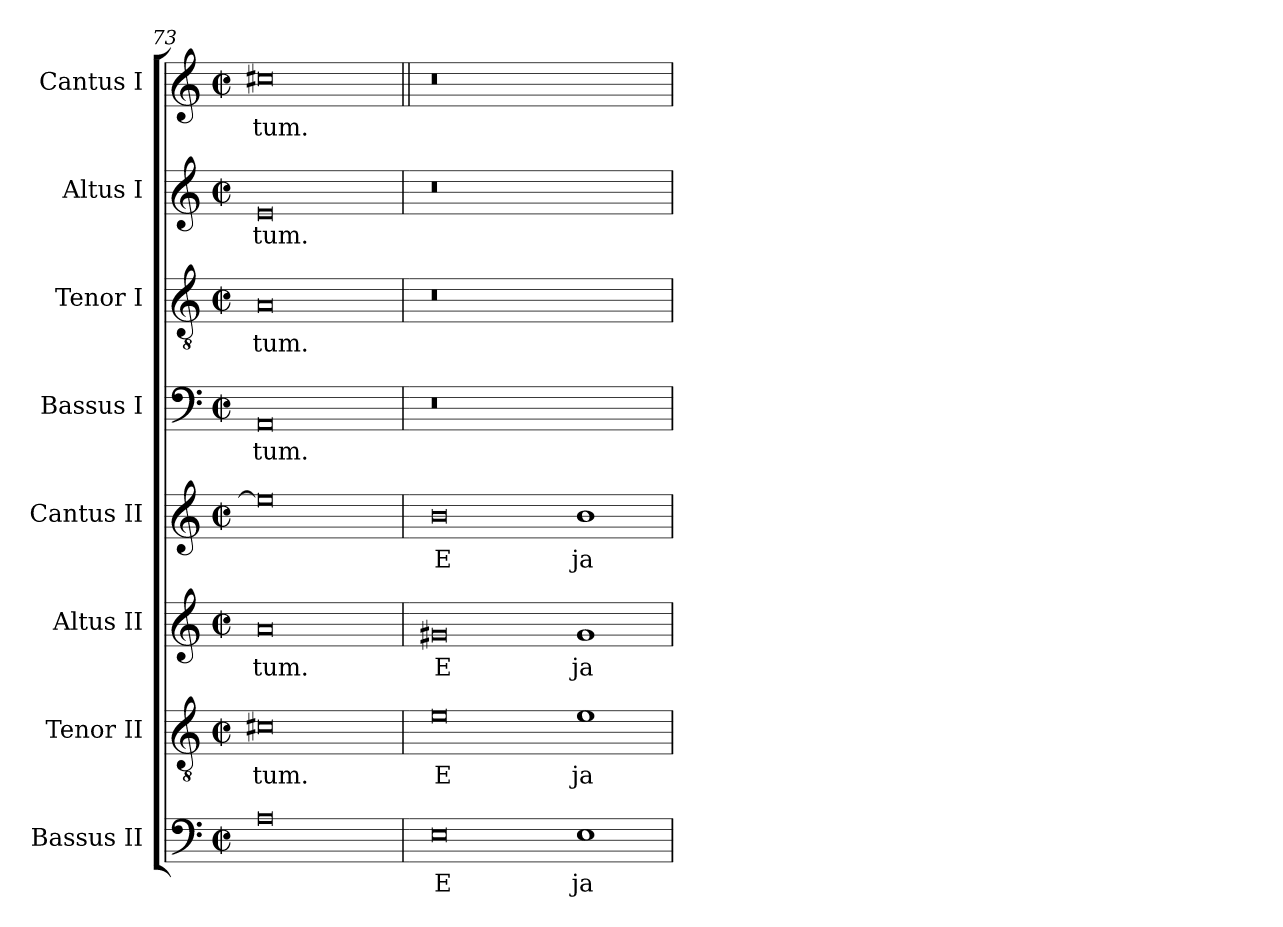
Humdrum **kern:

**kern	**text	**kern	**text	**kern	**text	**kern	**text	**kern	**text	**kern	**text	**kern	**text	**kern	**text
*part8	*part8	*part7	*part7	*part6	*part6	*part5	*part5	*part4	*part4	*part3	*part3	*part2	*part2	*part1	*part1
*staff8	*staff8	*staff7	*staff7	*staff6	*staff6	*staff5	*staff5	*staff4	*staff4	*staff3	*staff3	*staff2	*staff2	*staff1	*staff1
*I"Bassus II	*	*I"Tenor II	*	*I"Altus II	*	*I"Cantus II	*	*I"Bassus I	*	*I"Tenor I	*	*I"Altus I	*	*I"Cantus I	*
*clefF4	*	*clefGv2	*	*clefG2	*	*clefG2	*	*clefF4	*	*clefGv2	*	*clefG2	*	*clefG2	*
*k[]	*	*	*	*	*	*	*	*	*	*	*	*	*	*	*
*C:	*	*	*	*	*	*	*	*	*	*	*	*	*	*	*
*M2/2	*	*M2/2	*	*M2/2	*	*M2/2	*	*M2/2	*	*M2/2	*	*M2/2	*	*M2/2	*
*met(c|)	*	*met(c|)	*	*met(c|)	*	*met(c|)	*	*met(c|)	*	*met(c|)	*	*met(c|)	*	*met(c|)	*
=73	=73	=73	=73	=73	=73	=73	=73	=73	=73	=73	=73	=73	=73	=73	=73
!	!	!	!LO:LY:b:cj	!	!LO:LY:b:cj	!	!	!	!LO:LY:b:cj	!	!LO:LY:b:cj	!	!LO:LY:b:cj	!	!LO:LY:b:cj
0A	.	0c#X	tum.	0a	tum.	0ee]	.	0AA	tum.	0A	tum.	0e	-tum.	0cc#X	-tum.
=74	=74||	=74	=74||	=74	=74||	=74	=74||	=74	=74||	=74	=74||	=74	=74||	=74||	=74||
!	!LO:LY:b:cj	!	!LO:LY:b:cj	!	!LO:LY:b:cj	!	!LO:LY:b:cj	!	!	!	!	!	!	!	!
0E	E	0e	E	0g#X	E	0b	E	0.r	.	0.r	.	0.r	.	0.r	.
!	!LO:LY:b:cj	!	!LO:LY:b:cj	!	!LO:LY:b:cj	!	!LO:LY:b:cj	!	!	!	!	!	!	!	!
1E	ja	1e	ja	1g#	ja	1b	ja	.	.	.	.	.	.	.	.
=	=	=	=	=	=	=	=	=	=	=	=	=	=	=	=
*-	*-	*-	*-	*-	*-	*-	*-	*-	*-	*-	*-	*-	*-	*-	*-
